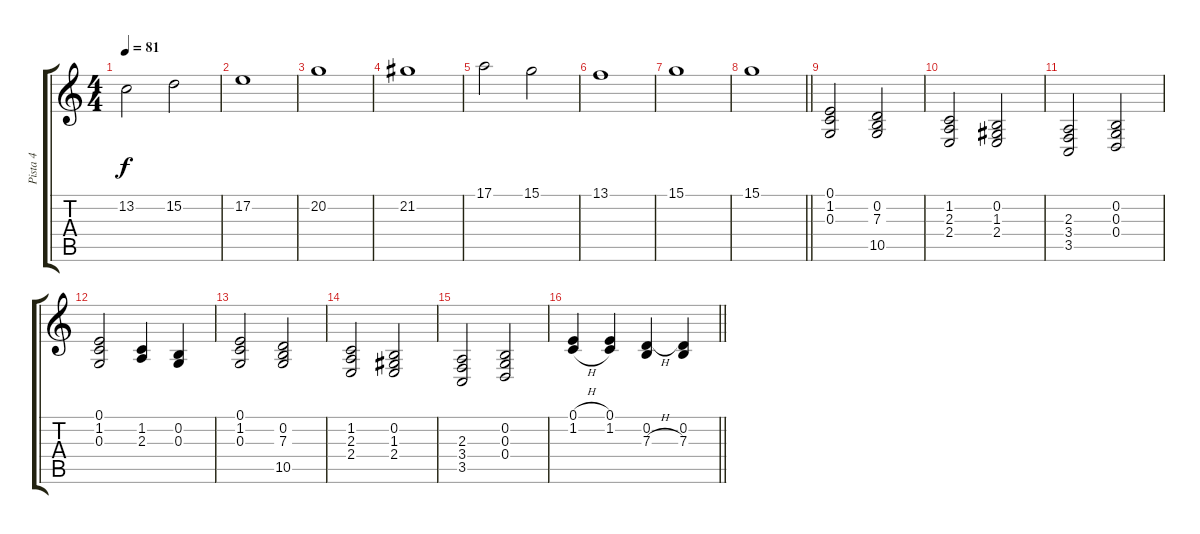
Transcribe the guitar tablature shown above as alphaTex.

\track ("Pista 4" "Pista 4") {instrument harmonica}
\staff {score tabs}
\tuning (E4 B3 G3 D3 A2 E2) {hide}
\ts (4 4)
\tempo 81
\clef g2
\ks c
13.2.2{dy f} 15.2.2 |
17.2.1 |
20.2.1 |
21.2.1 |
17.1.2 15.1.2 |
13.1.1 |
15.1.1 |
\barLineRight lightlight
15.1.1 |
(0.1 1.2 0.3).2{volume 9} (0.2 7.3 10.5).2 |
(1.2 2.3 2.4).2 (0.2 1.3 2.4).2 |
(2.3 3.4 3.5).2 (0.2 0.3 0.4).2 |
(0.1 1.2 0.3).2 (1.2 2.3).4 (0.2 0.3).4 |
(0.1 1.2 0.3).2 (0.2 7.3 10.5).2 |
(1.2 2.3 2.4).2 (0.2 1.3 2.4).2 |
(2.3 3.4 3.5).2 (0.2 0.3 0.4).2 |
\barLineRight lightlight
(0.1{h} 1.2{h}).4{volume 13} (0.1 1.2).4 (0.2{h} 7.3{h}).4 (0.2 7.3).4
